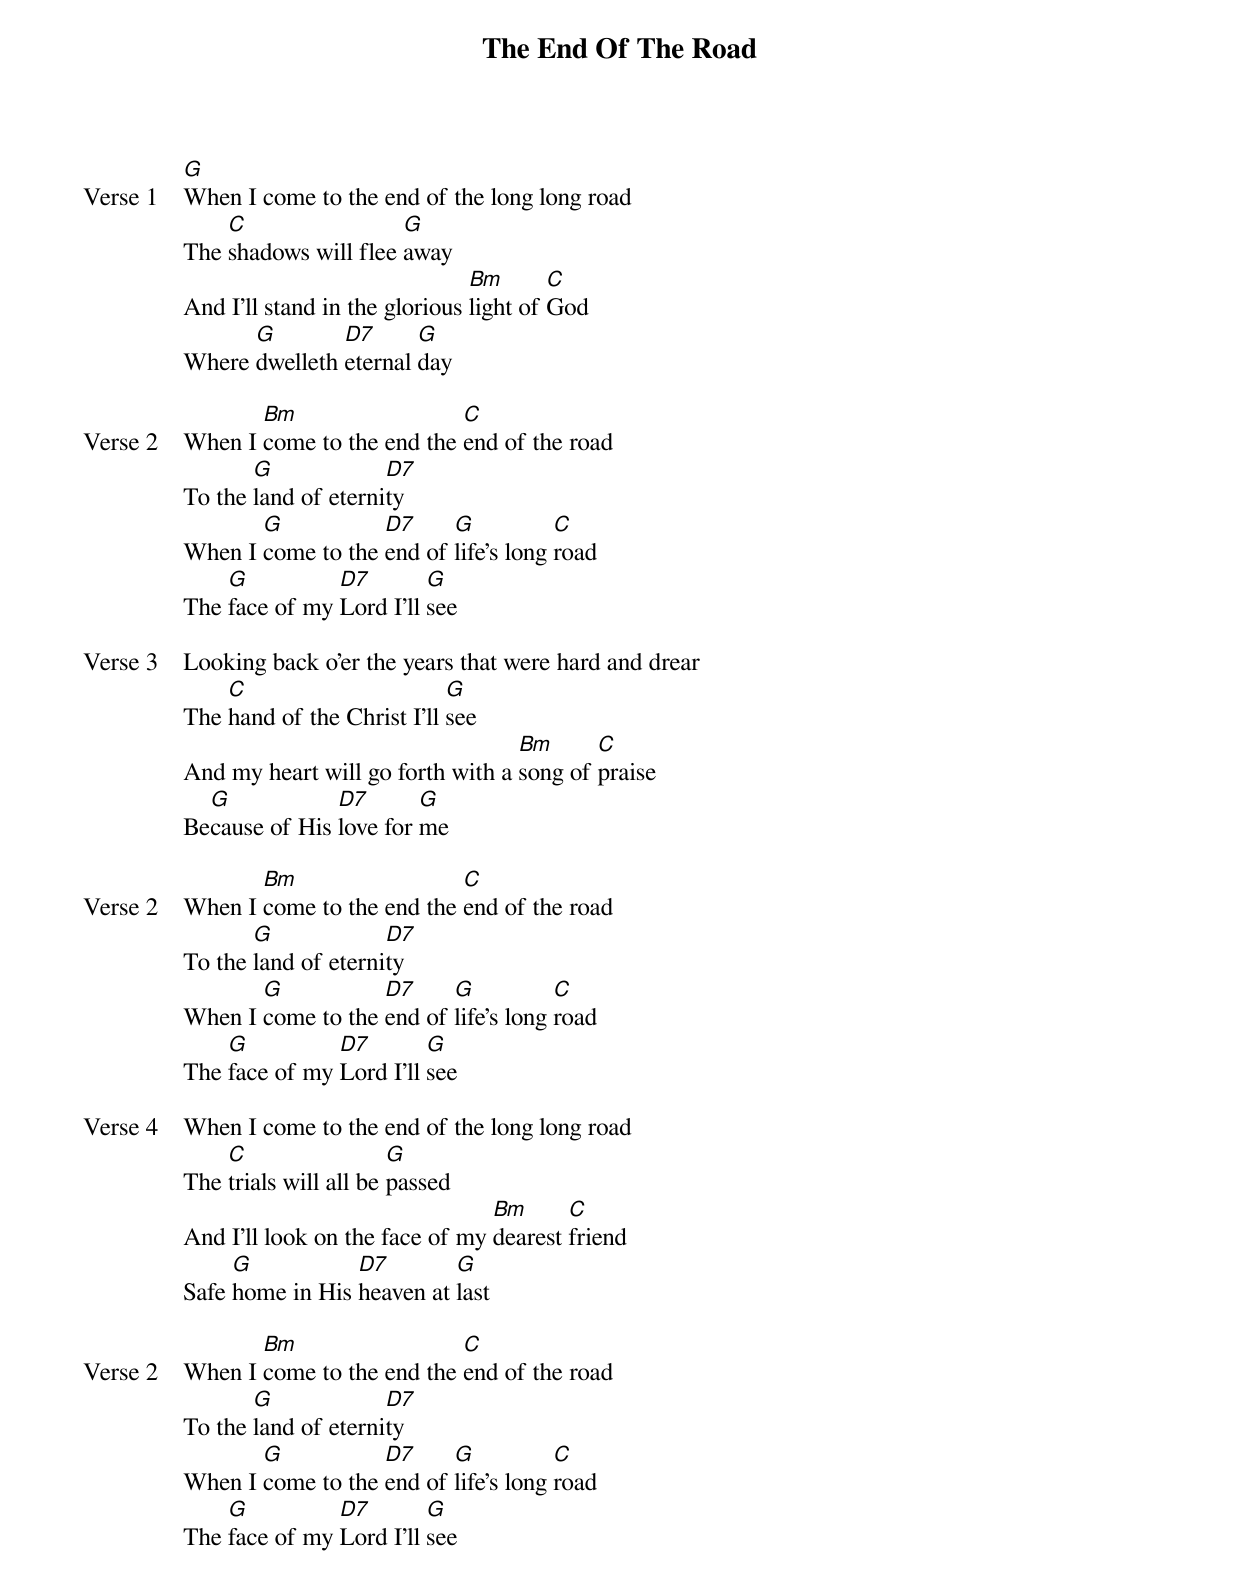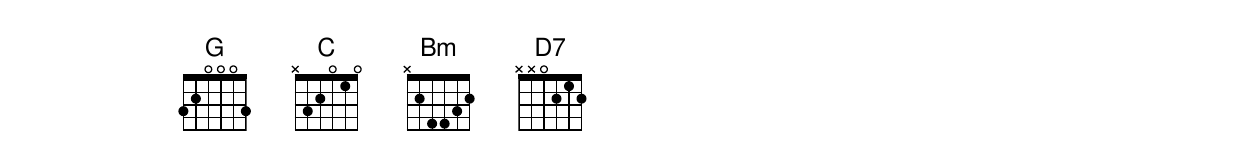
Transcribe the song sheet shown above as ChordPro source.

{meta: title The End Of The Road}
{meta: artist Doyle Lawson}

{start_of_verse: Verse 1}
[G]When I come to the end of the long long road
The [C]shadows will flee [G]away
And I'll stand in the glorious [Bm]light of [C]God
Where [G]dwelleth [D7]eternal [G]day
{end_of_verse}

{start_of_verse: Verse 2}
When I [Bm]come to the end the [C]end of the road
To the [G]land of eterni[D7]ty
When I [G]come to the [D7]end of [G]life's long [C]road
The [G]face of my [D7]Lord I'll [G]see
{end_of_verse}

{start_of_verse: Verse 3}
Looking back o'er the years that were hard and drear
The [C]hand of the Christ I'll [G]see
And my heart will go forth with a [Bm]song of [C]praise
Be[G]cause of His [D7]love for [G]me
{end_of_verse}

{start_of_verse: Verse 2}
When I [Bm]come to the end the [C]end of the road
To the [G]land of eterni[D7]ty
When I [G]come to the [D7]end of [G]life's long [C]road
The [G]face of my [D7]Lord I'll [G]see
{end_of_verse}

{start_of_verse: Verse 4}
When I come to the end of the long long road
The [C]trials will all be [G]passed
And I'll look on the face of my [Bm]dearest [C]friend
Safe [G]home in His [D7]heaven at [G]last
{end_of_verse}

{start_of_verse: Verse 2}
When I [Bm]come to the end the [C]end of the road
To the [G]land of eterni[D7]ty
When I [G]come to the [D7]end of [G]life's long [C]road
The [G]face of my [D7]Lord I'll [G]see
{end_of_verse}
